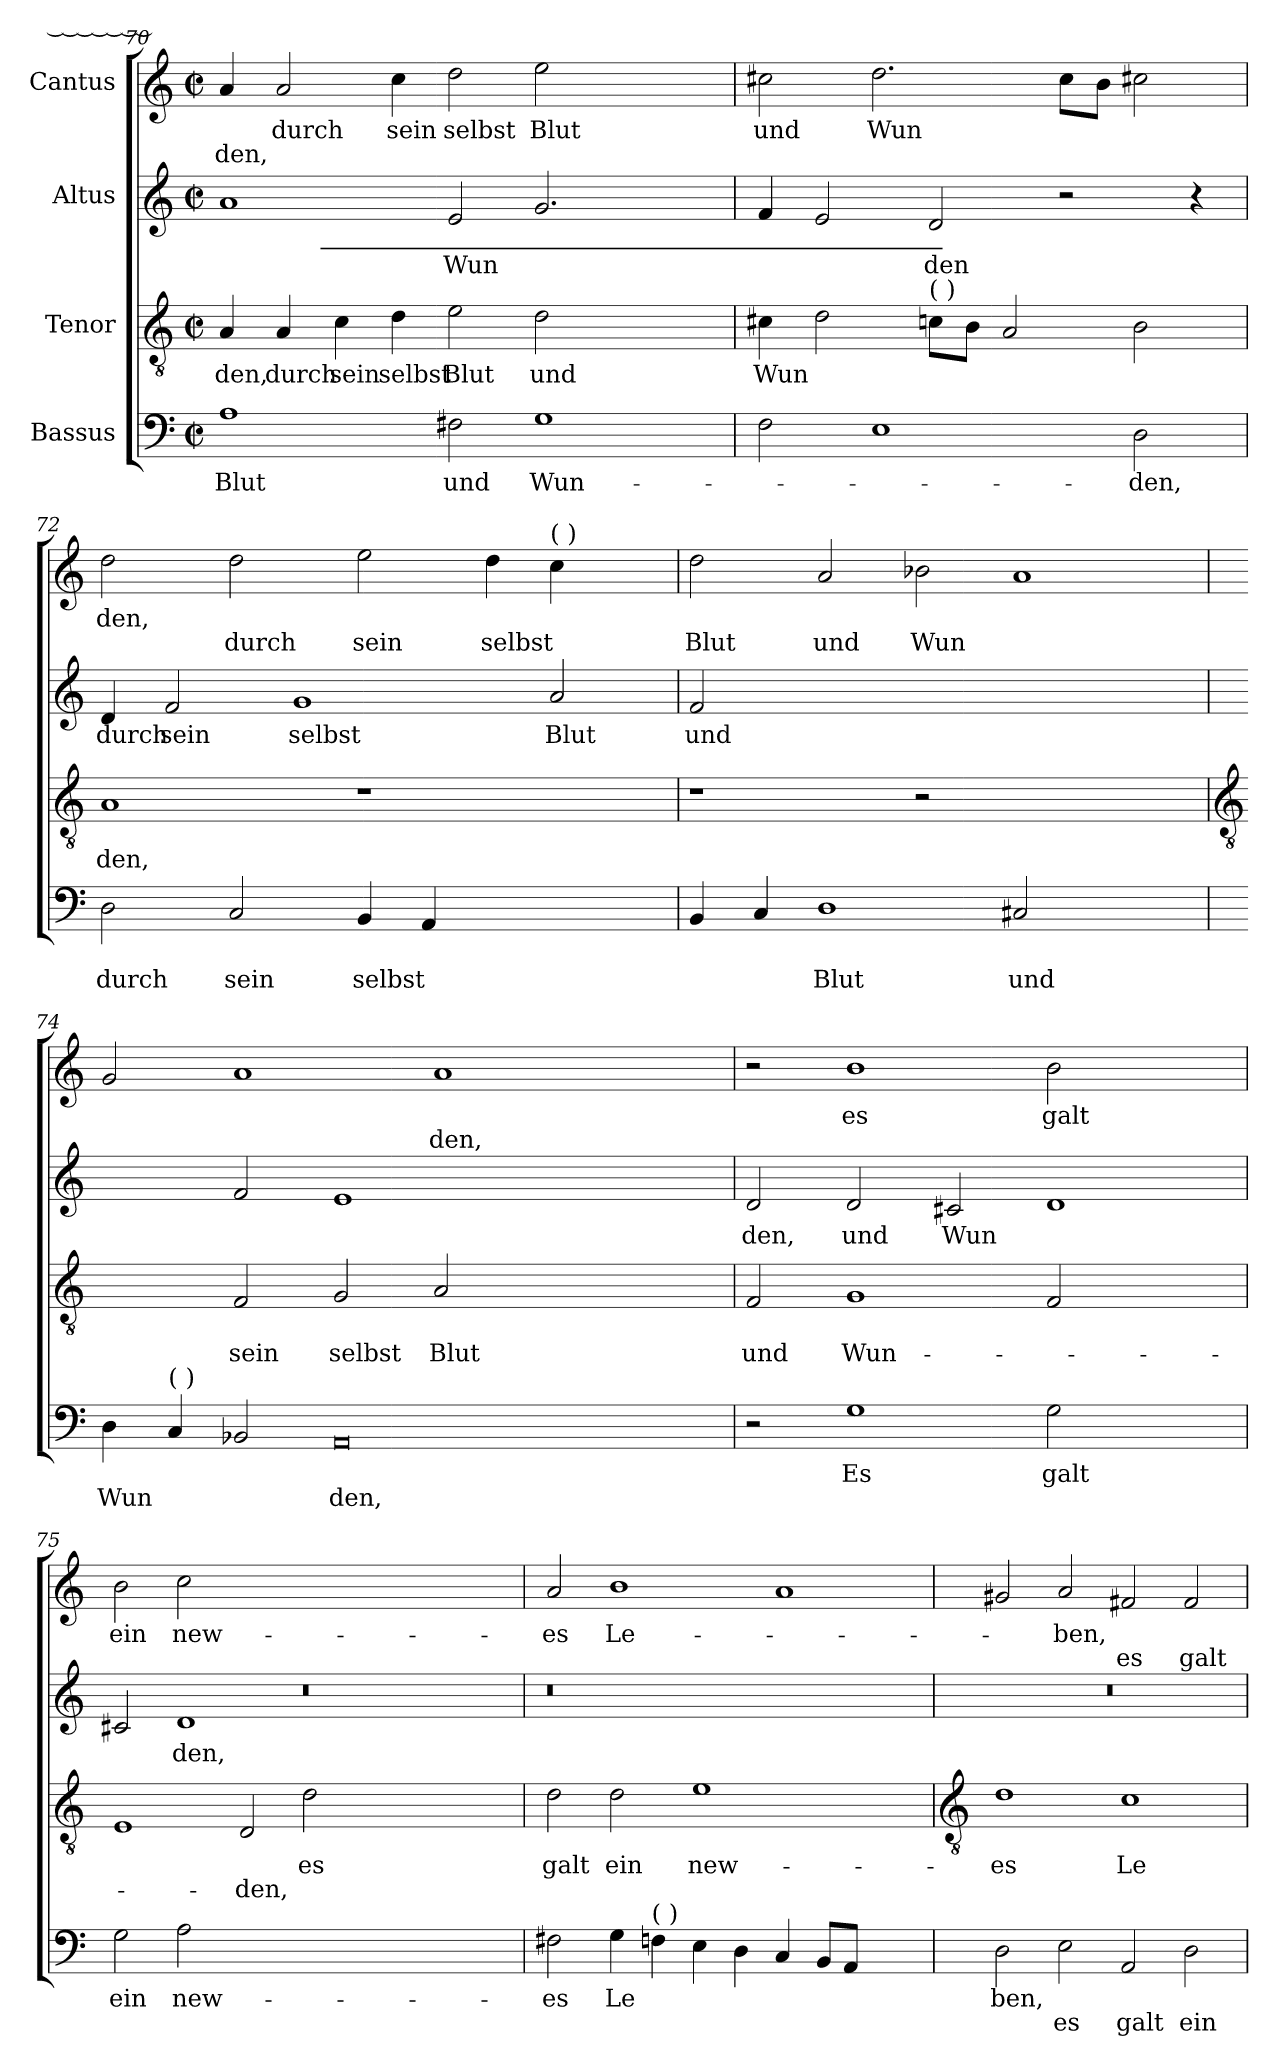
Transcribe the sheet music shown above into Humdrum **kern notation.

**kern	**text	**text	**kern	**text	**text	**kern	**text	**text	**kern	**text	**text
*part4	*part4	*part4	*part3	*part3	*part3	*part2	*part2	*part2	*part1	*part1	*part1
*staff4	*staff4	*staff4	*staff3	*staff3	*staff3	*staff2	*staff2	*staff2	*staff1	*staff1	*staff1
*I"Bassus	*	*	*I"Tenor	*	*	*I"Altus	*	*	*I"Cantus	*	*
!!LO:LB:g=z
*clefF4	*	*	*clefGv2	*	*	*clefG2	*	*	*clefG2	*	*
*k[]	*	*	*k[]	*	*	*k[]	*	*	*k[]	*	*
*C:	*	*	*C:	*	*	*C:	*	*	*C:	*	*
*M4/2	*	*	*M4/2	*	*	*M4/2	*	*	*M4/2	*	*
*met(c|)	*	*	*met(c|)	*	*	*met(c|)	*	*	*met(c|)	*	*
=70	=70	=70	=70	=70	=70	=70	=70	=70	=70	=70	=70
!	!LO:LY:b	!	!	!LO:LY:b	!	!	!LO:LY:b	!	!	!	!LO:LY:b
1A	Blut	.	4A	den,	.	1a	________	.	4a	.	-den,
!	!	!	!	!LO:LY:b	!	!	!	!	!	!LO:LY:b	!
.	.	.	4A	durch	.	.	.	.	2a	durch	.
!	!	!	!	!LO:LY:b	!	!	!	!	!	!	!
.	.	.	4c	sein	.	.	.	.	.	.	.
!	!	!	!	!LO:LY:b	!	!	!	!	!	!LO:LY:b	!
.	.	.	4d	selbst	.	.	.	.	4cc	sein	.
!	!LO:LY:b	!	!	!LO:LY:b	!	!	!	!LO:LY:b	!	!LO:LY:b	!
2F#X	und	.	2e	Blut	.	2e	.	Wun	2dd	selbst	.
!	!LO:LY:b	!	!	!LO:LY:b	!	!	!	!	!	!LO:LY:b	!
1G	Wun-	.	2d	und	.	2.g	.	.	2ee	Blut	.
.	.	.	2ryy	.	.	.	.	.	2ryy	.	.
.	.	.	.	.	.	4ryy	.	.	.	.	.
=71	=71	=71	=71	=71	=71	=71	=71	=71	=71	=71	=71
!	!	!	!	!LO:LY:b	!	!	!	!	!	!LO:LY:b	!
2F	.	.	4c#X	Wun	.	4f	.	.	2cc#X	und	.
.	.	.	2d	.	.	2e	.	.	.	.	.
!	!	!	!	!	!	!	!	!	!	!LO:LY:b	!
1E	.	.	.	.	.	.	.	.	2.dd	Wun	.
!	!	!	!LO:TX:a:t=(  )	!	!	!	!	!	!	!	!
!	!	!	!	!	!	!	!	!LO:LY:b	!	!	!
.	.	.	8cL	.	.	2d	.	den	.	.	.
.	.	.	8BJ	.	.	.	.	.	.	.	.
.	.	.	2A	.	.	.	.	.	.	.	.
.	.	.	.	.	.	2r	.	.	8cc#L	.	.
.	.	.	.	.	.	.	.	.	8bJ	.	.
!	!LO:LY:b	!	!	!	!	!	!	!	!	!	!
2D	-den,	.	2B	.	.	.	.	.	2cc#X	.	.
.	.	.	.	.	.	4r	.	.	.	.	.
=72	=72	=72	=72	=72	=72	=72	=72	=72	=72	=72	=72
!	!	!LO:LY:b	!	!LO:LY:b	!	!	!LO:LY:b	!	!	!LO:LY:b	!
2D	.	durch	1A	den,	.	4d	durch	.	2dd	den,	.
!	!	!	!	!	!	!	!LO:LY:b	!	!	!	!
.	.	.	.	.	.	2f	sein	.	.	.	.
!	!	!LO:LY:b	!	!	!	!	!	!	!	!	!LO:LY:b
2C	.	sein	.	.	.	.	.	.	2dd	.	durch
!	!	!	!	!	!	!	!LO:LY:b	!	!	!	!
.	.	.	.	.	.	1g	selbst	.	.	.	.
!	!	!LO:LY:b	!	!	!	!	!	!	!	!	!LO:LY:b
4BB	.	selbst	1r	.	.	.	.	.	2ee	.	sein
4AA	.	.	.	.	.	.	.	.	.	.	.
!	!	!	!	!	!	!	!	!	!	!	!LO:LY:b
2.ryy	.	.	.	.	.	.	.	.	4dd	.	selbst
!	!	!	!	!	!	!	!	!	!LO:TX:a:t=(  )	!	!
!	!	!	!	!	!	!	!LO:LY:b	!	!	!	!
.	.	.	.	.	.	2a	Blut	.	4cc	.	.
.	.	.	4ryy	.	.	.	.	.	4ryy	.	.
!!LO:LB:g=z
=73	=73	=73	=73	=73	=73	=73	=73	=73	=73	=73	=73
!	!	!	!	!	!	!	!LO:LY:b	!	!	!	!LO:LY:b
4BB	.	.	1r	.	.	2f	und	.	2dd	.	Blut
4C	.	.	.	.	.	.	.	.	.	.	.
!	!	!LO:LY:b	!	!	!	!	!LO:LY:b	!	!	!	!LO:LY:b
1D	.	Blut	.	.	.	[1gyy	Wun-	.	2a	.	und
!	!	!	!	!	!	!	!	!	!	!	!LO:LY:b
.	.	.	2r	.	.	.	.	.	2b-X	.	Wun
!	!	!LO:LY:b	!	!	!LO:LY:b	!	!	!	!	!	!
2C#X	.	und	[2Dyy	.	durch__	1ryy	.	.	1a	.	.
2ryy	.	.	2ryy	.	.	.	.	.	.	.	.
!!LO:LB:g=z
=74A	=74A	=74A	=74A	=74A	=74A	=74A	=74A	=74A	=74A	=74A	=74A
*	*	*	*clefGv2	*	*	*	*	*	*	*	*
!	!	!LO:LY:b	!	!LO:LY:b	!	!	!	!	!	!	!
4D	.	Wun	2Dyy]	___	.	2gyy]	.	.	2g	.	.
!LO:TX:a:t=(  )	!	!	!	!	!	!	!	!	!	!	!
4C	.	.	.	.	.	.	.	.	.	.	.
!	!	!	!	!	!LO:LY:b	!	!	!	!	!	!
2BB-X	.	.	2F	.	sein	2f	.	.	1a	.	.
!	!	!LO:LY:b	!	!	!LO:LY:b	!	!	!	!	!	!
0AA	.	den,	2G	.	selbst	1e	.	.	.	.	.
!	!	!	!	!	!LO:LY:b	!	!	!	!	!	!LO:LY:b
.	.	.	2A	.	Blut	.	.	.	1a	.	den,
.	.	.	1ryy	.	.	1ryy	.	.	.	.	.
.	.	.	.	.	.	.	.	.	2ryy	.	.
=75A	=75A	=75A	=75A	=75A	=75A	=75A	=75A	=75A	=75A	=75A	=75A
!	!	!	!	!	!LO:LY:b	!	!LO:LY:b	!	!	!	!
2r	.	.	2F	.	und	2d	-den,	.	2r	.	.
!	!LO:LY:b	!	!	!	!LO:LY:b	!	!LO:LY:b	!	!	!LO:LY:b	!
1G	Es	.	1G	.	Wun-	2d	und	.	1b	es	.
!	!	!	!	!	!	!	!LO:LY:b	!	!	!	!
.	.	.	.	.	.	2c#X	Wun	.	.	.	.
!	!LO:LY:b	!	!	!	!	!	!	!	!	!LO:LY:b	!
2G	galt	.	2F	.	.	1d	.	.	2b	galt	.
2ryy	.	.	2ryy	.	.	.	.	.	2ryy	.	.
=75B	=75B	=75B	=75B	=75B	=75B	=75B	=75B	=75B	=75B	=75B	=75B
!	!LO:LY:b	!	!	!	!	!	!	!	!	!LO:LY:b	!
2G	ein	.	1E	.	.	2c#X	.	.	2b	ein	.
!	!LO:LY:b	!	!	!	!	!	!LO:LY:b	!	!	!LO:LY:b	!
2A	new-	.	.	.	.	1d	den,	.	2cc	new-	.
!	!	!	!	!	!LO:LY:b	!	!	!	!	!	!
0ryy	.	.	2D	.	-den,	.	.	.	0ryy	.	.
!	!	!	!	!LO:LY:b	!	!	!	!	!	!	!
.	.	.	2d	es	.	0r	.	.	.	.	.
.	.	.	1.ryy	.	.	.	.	.	.	.	.
2ryy	.	.	.	.	.	.	.	.	2ryy	.	.
!!LO:LB:g=z
=76	=76	=76	=76	=76	=76	=76	=76	=76	=76	=76	=76
!	!LO:LY:b	!	!	!LO:LY:b	!	!	!	!	!	!LO:LY:b	!
2F#X	-es	.	2d	galt	.	0r	.	.	2a	-es	.
!	!LO:LY:b	!	!	!LO:LY:b	!	!	!	!	!	!LO:LY:b	!
4G	Le	.	2d	ein	.	.	.	.	1b	Le-	.
!LO:TX:a:t=(  )	!	!	!	!	!	!	!	!	!	!	!
4F	.	.	.	.	.	.	.	.	.	.	.
!	!	!	!	!LO:LY:b	!	!	!	!	!	!	!
4E	.	.	1e	new-	.	.	.	.	.	.	.
4D	.	.	.	.	.	.	.	.	.	.	.
4C	.	.	.	.	.	.	.	.	1a	.	.
8BBL	.	.	.	.	.	.	.	.	.	.	.
8AAJ	.	.	.	.	.	.	.	.	.	.	.
2ryy	.	.	2ryy	.	.	2ryy	.	.	.	.	.
!!LO:LB:g=z
=77	=77	=77	=77	=77	=77	=77	=77	=77	=77	=77	=77
*	*	*	*clefGv2	*	*	*	*	*	*	*	*
!	!LO:LY:b	!	!	!LO:LY:b	!	!	!	!	!	!	!
2D	ben,	.	1d	-es	.	0r	.	.	2g#X	.	.
!	!	!LO:LY:b	!	!	!	!	!	!	!	!LO:LY:b	!
2E	.	es	.	.	.	.	.	.	2a	-ben,	.
!	!	!LO:LY:b	!	!LO:LY:b	!	!	!	!	!	!	!LO:LY:b
2AA	.	galt	1c	Le-	.	.	.	.	2f#X	.	es
!	!	!LO:LY:b	!	!	!	!	!	!	!	!	!LO:LY:b
2D	.	ein	.	.	.	.	.	.	2f#	.	galt
=	=	=	=	=	=	=	=	=	=	=	=
*-	*-	*-	*-	*-	*-	*-	*-	*-	*-	*-	*-
